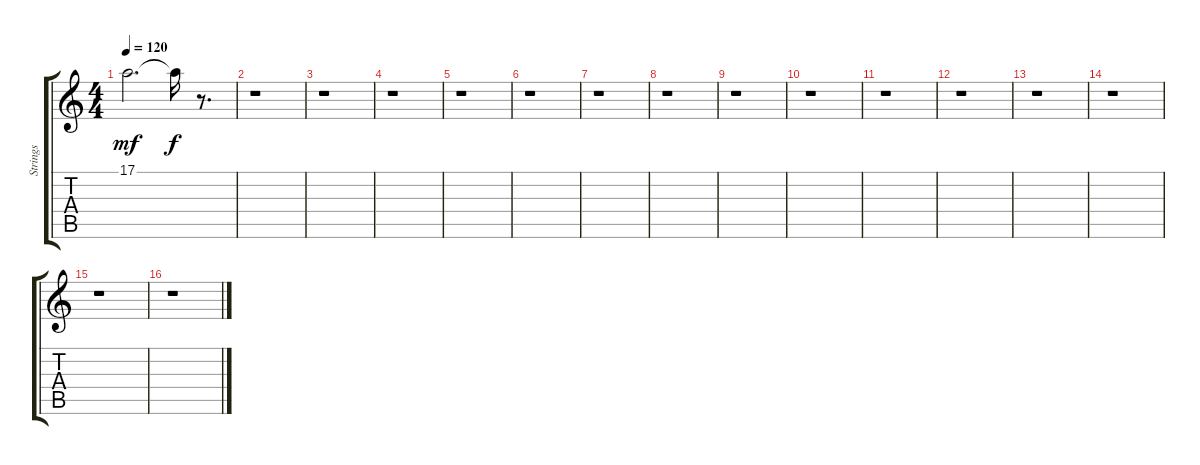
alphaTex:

\track ("Strings" "Strings") {instrument synthstrings1}
\staff {score tabs}
\tuning (E4 B3 G3 D3 A2 E2) {hide}
\ts (4 4)
\tempo 120
\clef g2
\ks c
17.1.2{d dy mf} 17.1{t}.16{dy f} r.8{d} |
r.1 |
r.1 |
r.1 |
r.1 |
r.1 |
r.1 |
r.1 |
r.1 |
r.1 |
r.1 |
r.1 |
r.1 |
r.1 |
r.1 |
r.1
